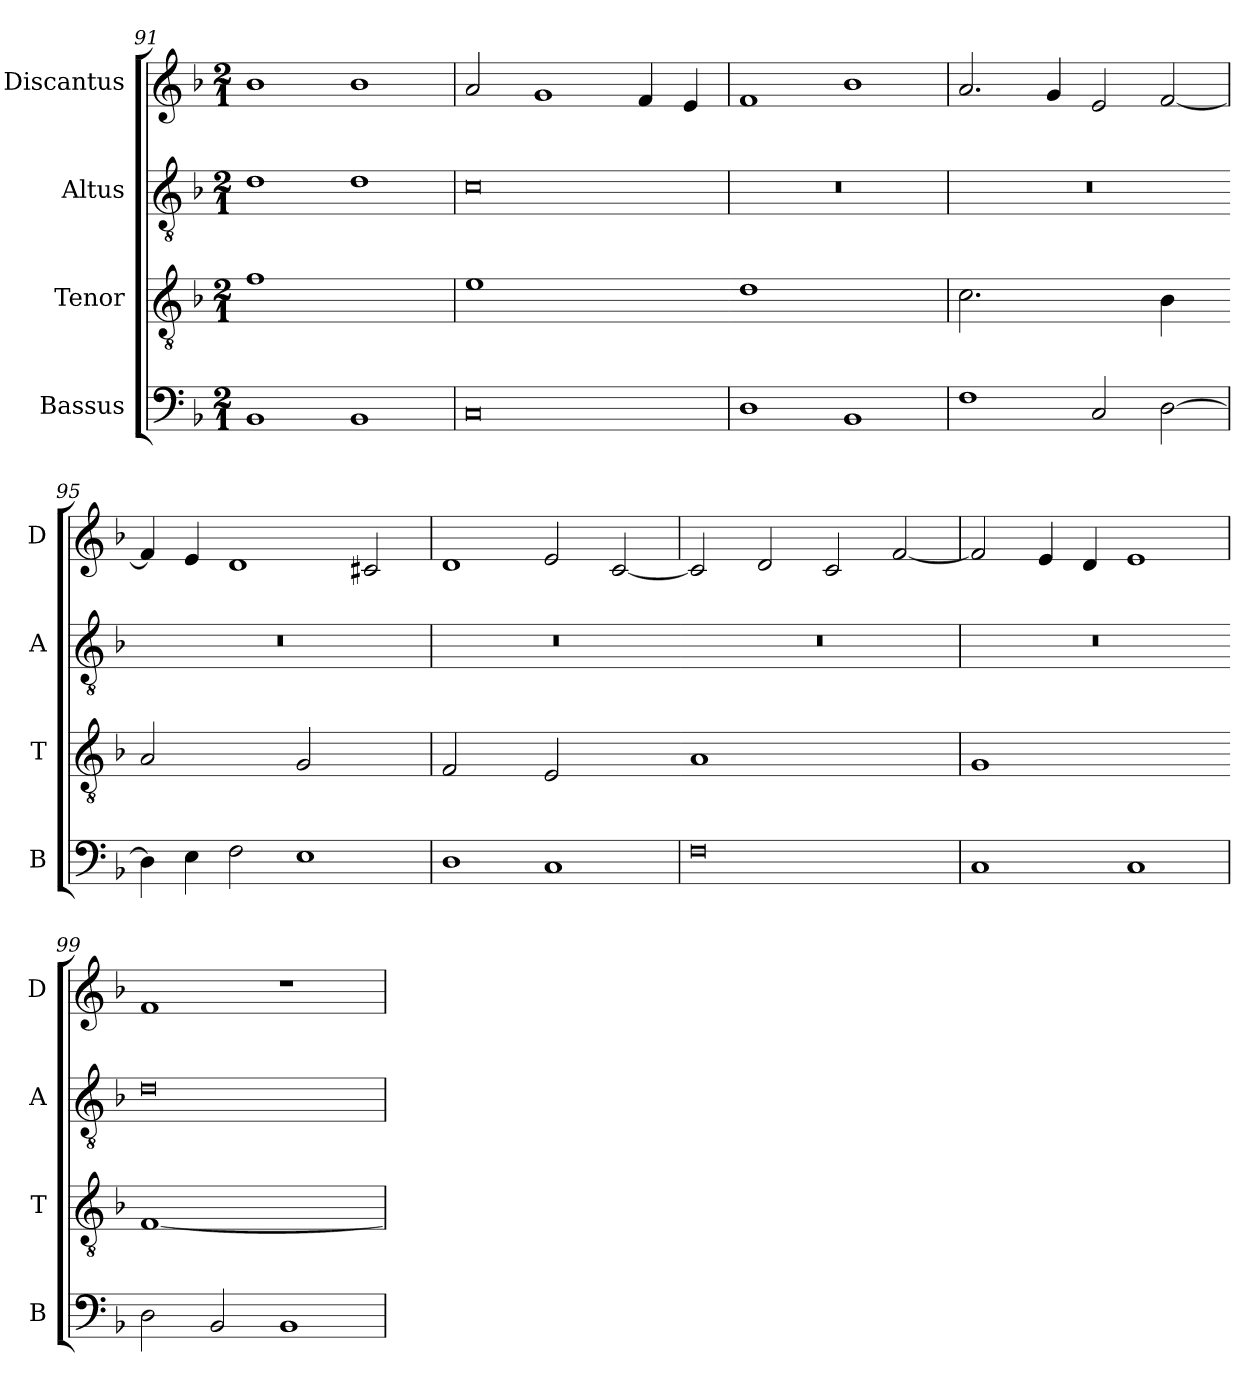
**kern	**kern	**kern	**kern
*part4	*part3	*part2	*part1
*staff4	*staff3	*staff2	*staff1
*I"Bassus	*I"Tenor	*I"Altus	*I"Discantus
*I'B	*I'T	*I'A	*I'D
*clefF4	*clefGv2	*clefGv2	*clefG2
*k[b-]	*k[b-]	*k[b-]	*k[b-]
*M2/1	*M2/1	*M2/1	*M2/1
=91	=91	=91	=91
!	!LO:N:vis=1	!	!
1BB-	0f	1d	1b-
1BB-	.	1d	1b-
=92	=92	=92	=92
!	!LO:N:vis=1	!	!
0C	0e	0c	2a/
.	.	.	1g
.	.	.	4f/
.	.	.	4e/
=93	=93-	=93	=93
!	!LO:N:vis=1	!	!
1D	0d	0r	1f
1BB-	.	.	1b-
=94	=94	=94	=94
!	!LO:N:vis=2.	!	!
1F	1.c	0r	2.a/
.	.	.	4g/
2C/	.	.	2e/
!	!LO:N:vis=4	!	!
[2D\	2B-\	.	[2f/
=95	=95-	=95	=95
!	!LO:N:vis=2	!	!
4D\]	1A	0r	4f/]
4E\	.	.	4e/
2F\	.	.	1d
!	!LO:N:vis=2	!	!
1E	1G	.	.
.	.	.	2c#X/
=96	=96	=96	=96
!	!LO:N:vis=2	!	!
1D	1F	0r	1d
!	!LO:N:vis=2	!	!
1C	1E	.	2e/
.	.	.	[2c/
=97	=97-	=97	=97
!	!LO:N:vis=1	!	!
0F	0A	0r	2c/]
.	.	.	2d/
.	.	.	2c/
.	.	.	[2f/
=98	=98	=98	=98
!	!LO:N:vis=1	!	!
1C	0G	0r	2f/]
.	.	.	4e/
.	.	.	4d/
1C	.	.	1e
=99	=99-	=99	=99
!	!LO:N:vis=1	!	!
2D\	[y0F	0d	1f
2BB-/	.	.	.
1BB-	.	.	1r
=	=	=	=
*-	*-	*-	*-
